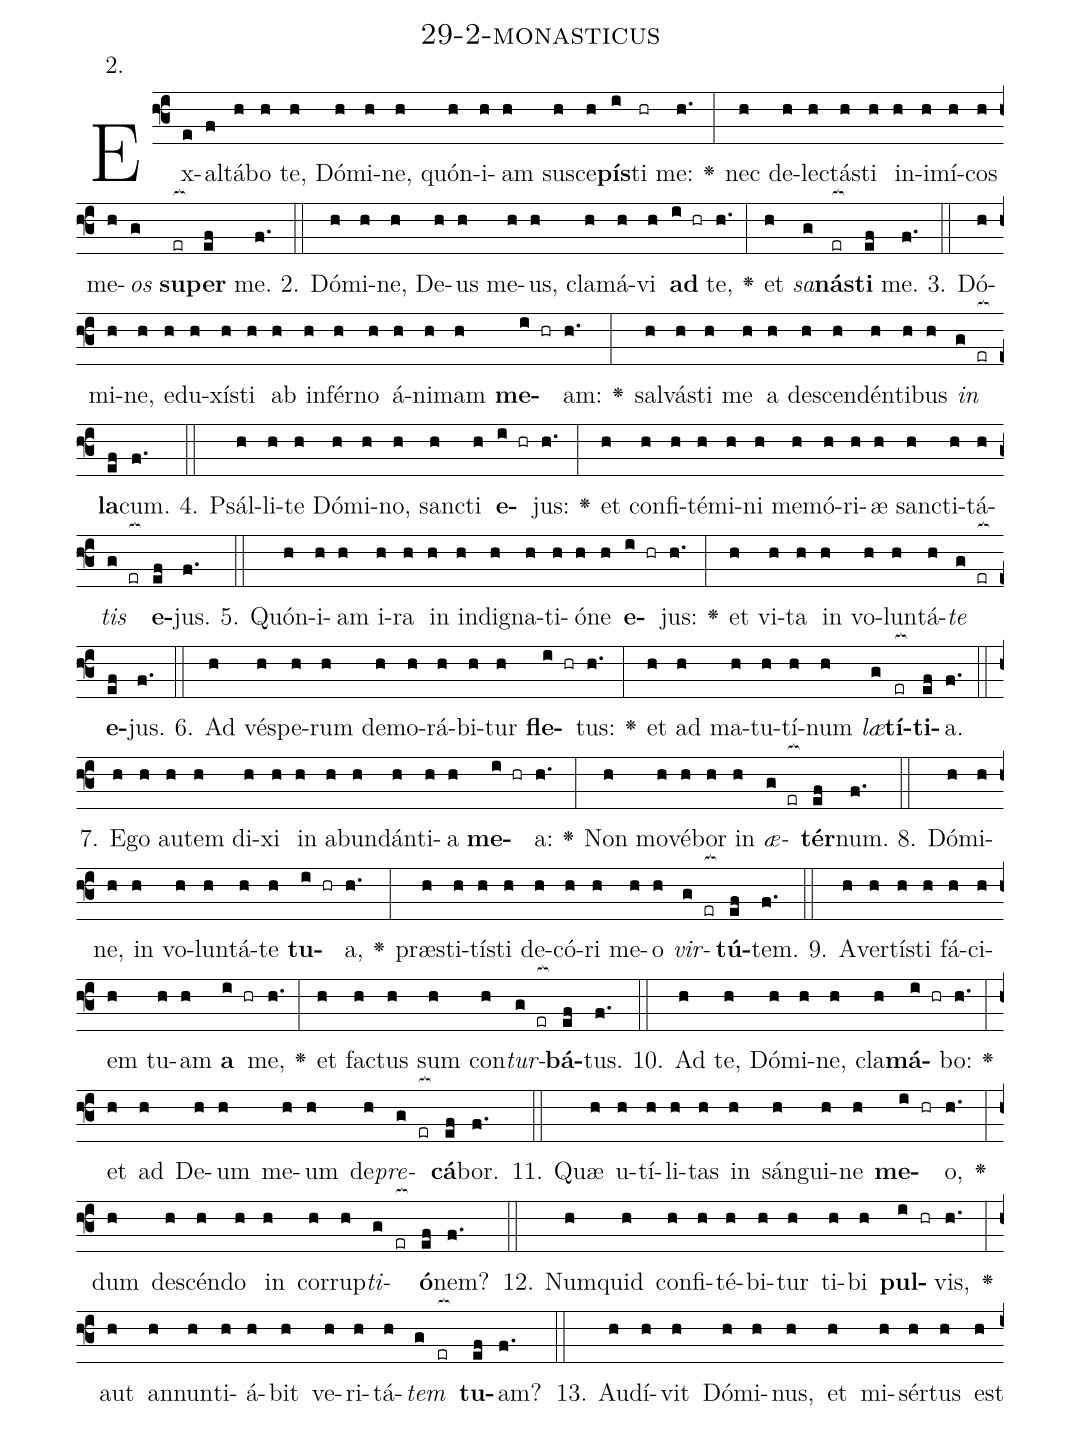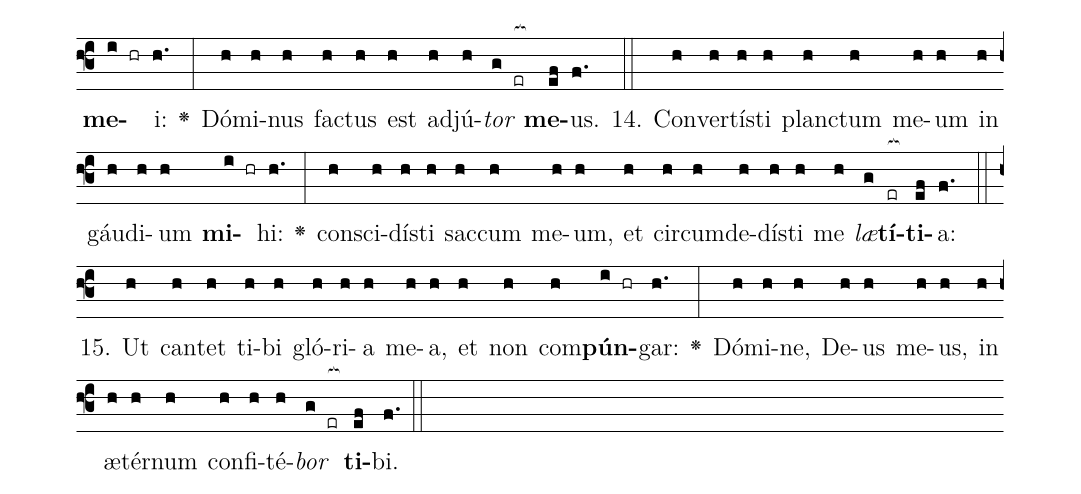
name: 29-2-monasticus;
annotation: 2.;
%%
(f3)Ex(e)al(f)tá(h)bo(h) te,(h) Dó(h)mi(h)ne,(h) quón(h)i(h)am(h) su(h)sce(h)<b>pís</b>(i)ti(hr) me:(h.) <v>\greheightstar</v>(:) nec(h) de(h)lec(h)tás(h)ti(h) in(h)i(h)mí(h)cos(h) me(h)<i>os</i>(g) <b>su</b>(er[ocb:1{])<b>per</b>(ef[ocb:0}]) me.(f.) (::)
2. Dó(h)mi(h)ne,(h) De(h)us(h) me(h)us,(h) cla(h)má(h)vi(h) <b>ad</b>(i hr) te,(h.) <v>\greheightstar</v>(:) et(h) <i>sa</i>(g)<b>nás</b>(er[ocb:1{])<b>ti</b>(ef[ocb:0}]) me.(f.) (::)
3. Dó(h)mi(h)ne,(h) e(h)du(h)xís(h)ti(h) ab(h) in(h)fér(h)no(h) á(h)ni(h)mam(h) <b>me</b>(i hr)am:(h.) <v>\greheightstar</v>(:) sal(h)vás(h)ti(h) me(h) a(h) de(h)scen(h)dén(h)ti(h)bus(h) <i>in</i>(g er[ocb:1{]) <b>la</b>(ef[ocb:0}])cum.(f.) (::)
4. Psál(h)li(h)te(h) Dó(h)mi(h)no,(h) sanc(h)ti(h) <b>e</b>(i hr)jus:(h.) <v>\greheightstar</v>(:) et(h) con(h)fi(h)té(h)mi(h)ni(h) me(h)mó(h)ri(h)æ(h) sanc(h)ti(h)tá(h)<i>tis</i>(g er[ocb:1{]) <b>e</b>(ef[ocb:0}])jus.(f.) (::)
5. Quón(h)i(h)am(h) i(h)ra(h) in(h) in(h)di(h)gna(h)ti(h)ó(h)ne(h) <b>e</b>(i hr)jus:(h.) <v>\greheightstar</v>(:) et(h) vi(h)ta(h) in(h) vo(h)lun(h)tá(h)<i>te</i>(g er[ocb:1{]) <b>e</b>(ef[ocb:0}])jus.(f.) (::)
6. Ad(h) vés(h)pe(h)rum(h) de(h)mo(h)rá(h)bi(h)tur(h) <b>fle</b>(i hr)tus:(h.) <v>\greheightstar</v>(:) et(h) ad(h) ma(h)tu(h)tí(h)num(h) <i>læ</i>(g)<b>tí</b>(er[ocb:1{])<b>ti</b>(ef[ocb:0}])a.(f.) (::)
7. E(h)go(h) au(h)tem(h) di(h)xi(h) in(h) ab(h)un(h)dán(h)ti(h)a(h) <b>me</b>(i hr)a:(h.) <v>\greheightstar</v>(:) Non(h) mo(h)vé(h)bor(h) in(h) <i>æ</i>(g er[ocb:1{])<b>tér</b>(ef[ocb:0}])num.(f.) (::)
8. Dó(h)mi(h)ne,(h) in(h) vo(h)lun(h)tá(h)te(h) <b>tu</b>(i hr)a,(h.) <v>\greheightstar</v>(:) præ(h)sti(h)tís(h)ti(h) de(h)có(h)ri(h) me(h)o(h) <i>vir</i>(g er[ocb:1{])<b>tú</b>(ef[ocb:0}])tem.(f.) (::)
9. A(h)ver(h)tís(h)ti(h) fá(h)ci(h)em(h) tu(h)am(h) <b>a</b>(i hr) me,(h.) <v>\greheightstar</v>(:) et(h) fac(h)tus(h) sum(h) con(h)<i>tur</i>(g er[ocb:1{])<b>bá</b>(ef[ocb:0}])tus.(f.) (::)
10. Ad(h) te,(h) Dó(h)mi(h)ne,(h) cla(h)<b>má</b>(i hr)bo:(h.) <v>\greheightstar</v>(:) et(h) ad(h) De(h)um(h) me(h)um(h) de(h)<i>pre</i>(g er[ocb:1{])<b>cá</b>(ef[ocb:0}])bor.(f.) (::)
11. Quæ(h) u(h)tí(h)li(h)tas(h) in(h) sán(h)gui(h)ne(h) <b>me</b>(i hr)o,(h.) <v>\greheightstar</v>(:) dum(h) de(h)scén(h)do(h) in(h) cor(h)rup(h)<i>ti</i>(g er[ocb:1{])<b>ó</b>(ef[ocb:0}])nem?(f.) (::)
12. Num(h)quid(h) con(h)fi(h)té(h)bi(h)tur(h) ti(h)bi(h) <b>pul</b>(i hr)vis,(h.) <v>\greheightstar</v>(:) aut(h) an(h)nun(h)ti(h)á(h)bit(h) ve(h)ri(h)tá(h)<i>tem</i>(g er[ocb:1{]) <b>tu</b>(ef[ocb:0}])am?(f.) (::)
13. Au(h)dí(h)vit(h) Dó(h)mi(h)nus,(h) et(h) mi(h)sér(h)tus(h) est(h) <b>me</b>(i hr)i:(h.) <v>\greheightstar</v>(:) Dó(h)mi(h)nus(h) fac(h)tus(h) est(h) ad(h)jú(h)<i>tor</i>(g er[ocb:1{]) <b>me</b>(ef[ocb:0}])us.(f.) (::)
14. Con(h)ver(h)tís(h)ti(h) planc(h)tum(h) me(h)um(h) in(h) gáu(h)di(h)um(h) <b>mi</b>(i hr)hi:(h.) <v>\greheightstar</v>(:) con(h)sci(h)dís(h)ti(h) sac(h)cum(h) me(h)um,(h) et(h) cir(h)cum(h)de(h)dís(h)ti(h) me(h) <i>læ</i>(g)<b>tí</b>(er[ocb:1{])<b>ti</b>(ef[ocb:0}])a:(f.) (::)
15. Ut(h) can(h)tet(h) ti(h)bi(h) gló(h)ri(h)a(h) me(h)a,(h) et(h) non(h) com(h)<b>pún</b>(i hr)gar:(h.) <v>\greheightstar</v>(:) Dó(h)mi(h)ne,(h) De(h)us(h) me(h)us,(h) in(h) æ(h)tér(h)num(h) con(h)fi(h)té(h)<i>bor</i>(g er[ocb:1{]) <b>ti</b>(ef[ocb:0}])bi.(f.) (::)
